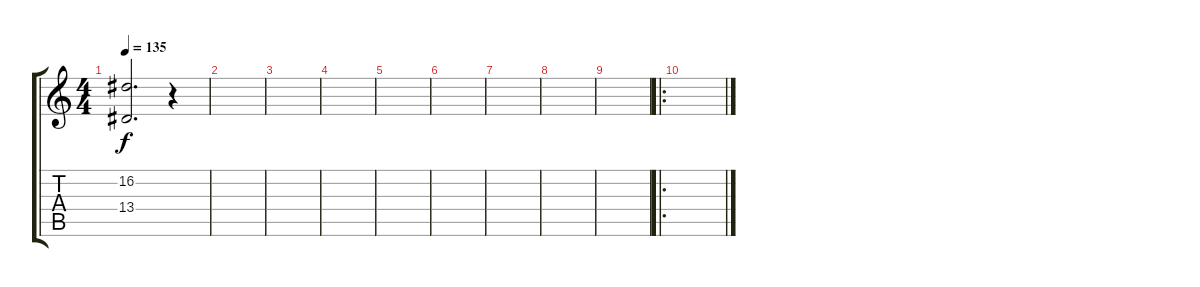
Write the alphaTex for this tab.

\track "" {instrument vibraphone}
\staff {score tabs}
\tuning (E4 B3 G3 D3 A2 E2) {hide}
\ts (4 4)
\tempo 135
\clef g2
\ks c
(16.2 13.4).2{d dy f} r.4 |
|
|
|
|
|
|
|
|
\ro
